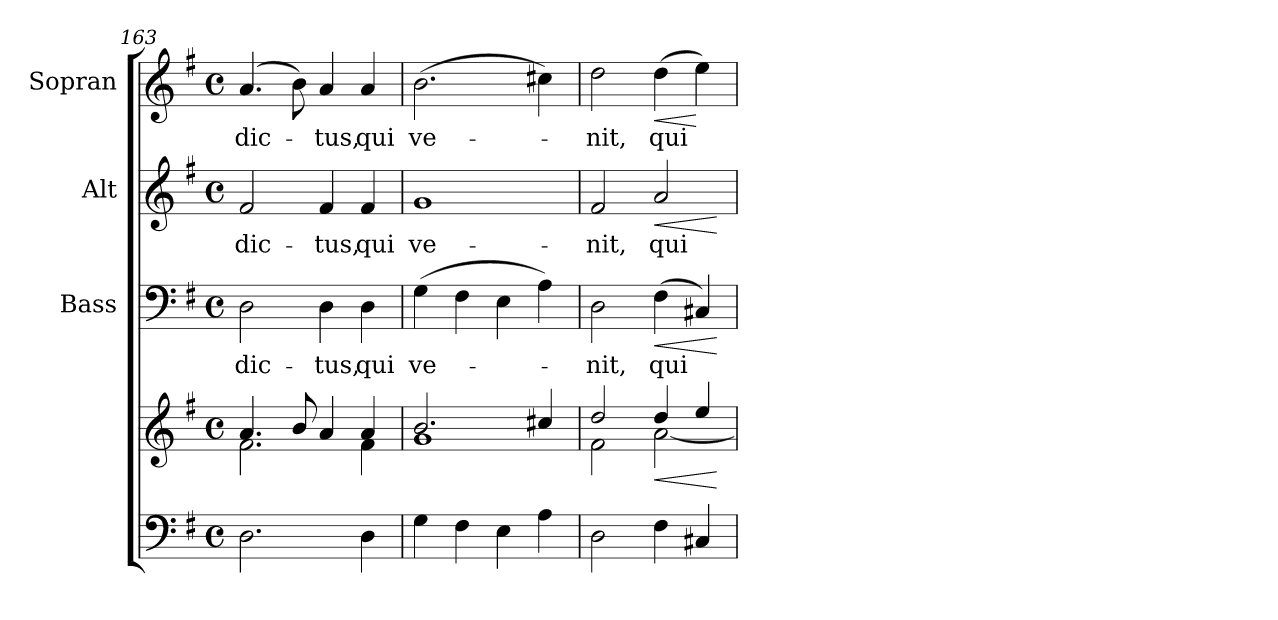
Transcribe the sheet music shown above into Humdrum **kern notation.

**kern	**kern	**dynam	**kern	**text	**dynam	**kern	**text	**dynam	**kern	**text	**dynam
*part4	*part4	*part4	*part3	*part3	*part3	*part2	*part2	*part2	*part1	*part1	*part1
*staff5	*staff4	*staff4/5	*staff3	*staff3	*staff3	*staff2	*staff2	*staff2	*staff1	*staff1	*staff1
*	*	*	*I"Bass	*	*	*I"Alt	*	*	*I"Sopran	*	*
*	*	*	*I'B.	*	*	*I'A.	*	*	*I'S.	*	*
*clefF4	*clefG2	*	*clefF4	*	*	*clefG2	*	*	*clefG2	*	*
*k[f#]	*k[f#]	*	*k[f#]	*	*	*k[f#]	*	*	*k[f#]	*	*
*G:	*G:	*	*G:	*	*	*G:	*	*	*G:	*	*
*M4/4	*M4/4	*	*M4/4	*	*	*M4/4	*	*	*M4/4	*	*
*met(c)	*met(c)	*	*met(c)	*	*	*met(c)	*	*	*met(c)	*	*
=163	=163	=163	=163	=163	=163	=163	=163	=163	=163	=163	=163
*	*^	*	*	*	*	*	*	*	*	*	*
!	!	!	!	!	!LO:LY:b	!	!	!LO:LY:b	!	!	!LO:LY:b	!
2.D\	4.a/	2.f#\	.	2D\	-dic-	.	2f#/	-dic-	.	(4.a/	-dic-	.
.	8b/	.	.	.	.	.	.	.	.	8b\)	.	.
!	!	!	!	!	!LO:LY:b	!	!	!LO:LY:b	!	!	!LO:LY:b	!
.	4a/	.	.	4D\	-tus,	.	4f#/	-tus,	.	4a/	-tus,	.
!	!	!	!	!	!LO:LY:b	!	!	!LO:LY:b	!	!	!LO:LY:b	!
4D\	4a/	4f#\	.	4D\	qui	.	4f#/	qui	.	4a/	qui	.
=164	=164	=164	=164	=164	=164	=164	=164	=164	=164	=164	=164	=164
!	!	!	!	!	!LO:LY:b	!	!	!LO:LY:b	!	!	!LO:LY:b	!
4G\	2.b/	1g	.	(>4G\	ve-	.	1g	ve-	.	(>2.b\	ve-	.
4F#\	.	.	.	4F#\	.	.	.	.	.	.	.	.
4E\	.	.	.	4E\	.	.	.	.	.	.	.	.
4A\	4cc#X/	.	.	4A\)	.	.	.	.	.	4cc#X\)	.	.
=165	=165	=165	=165	=165	=165	=165	=165	=165	=165	=165	=165	=165
!	!	!	!	!	!LO:LY:b	!	!	!LO:LY:b	!	!	!LO:LY:b	!
2D\	2dd/	2f#\	.	2D\	-nit,	.	2f#/	-nit,	.	2dd\	-nit,	.
!	!	!	!LO:HP:b	!	!LO:LY:b	!LO:HP:b	!	!LO:LY:b	!LO:HP:b	!	!LO:LY:b	!LO:HP:b
4F#\	4dd/	[<2a\	<	(>4F#\	qui	<	2a/	qui	<	(>4dd\	qui	<
4C#X/	4ee/	.	.	4C#X/)	.	.	.	.	.	4ee\)	.	[
*	*v	*v	*	*	*	*	*	*	*	*	*	*
.	.	[	.	.	[	.	.	[	.	.	.
=	=	=	=	=	=	=	=	=	=	=	=
*-	*-	*-	*-	*-	*-	*-	*-	*-	*-	*-	*-
